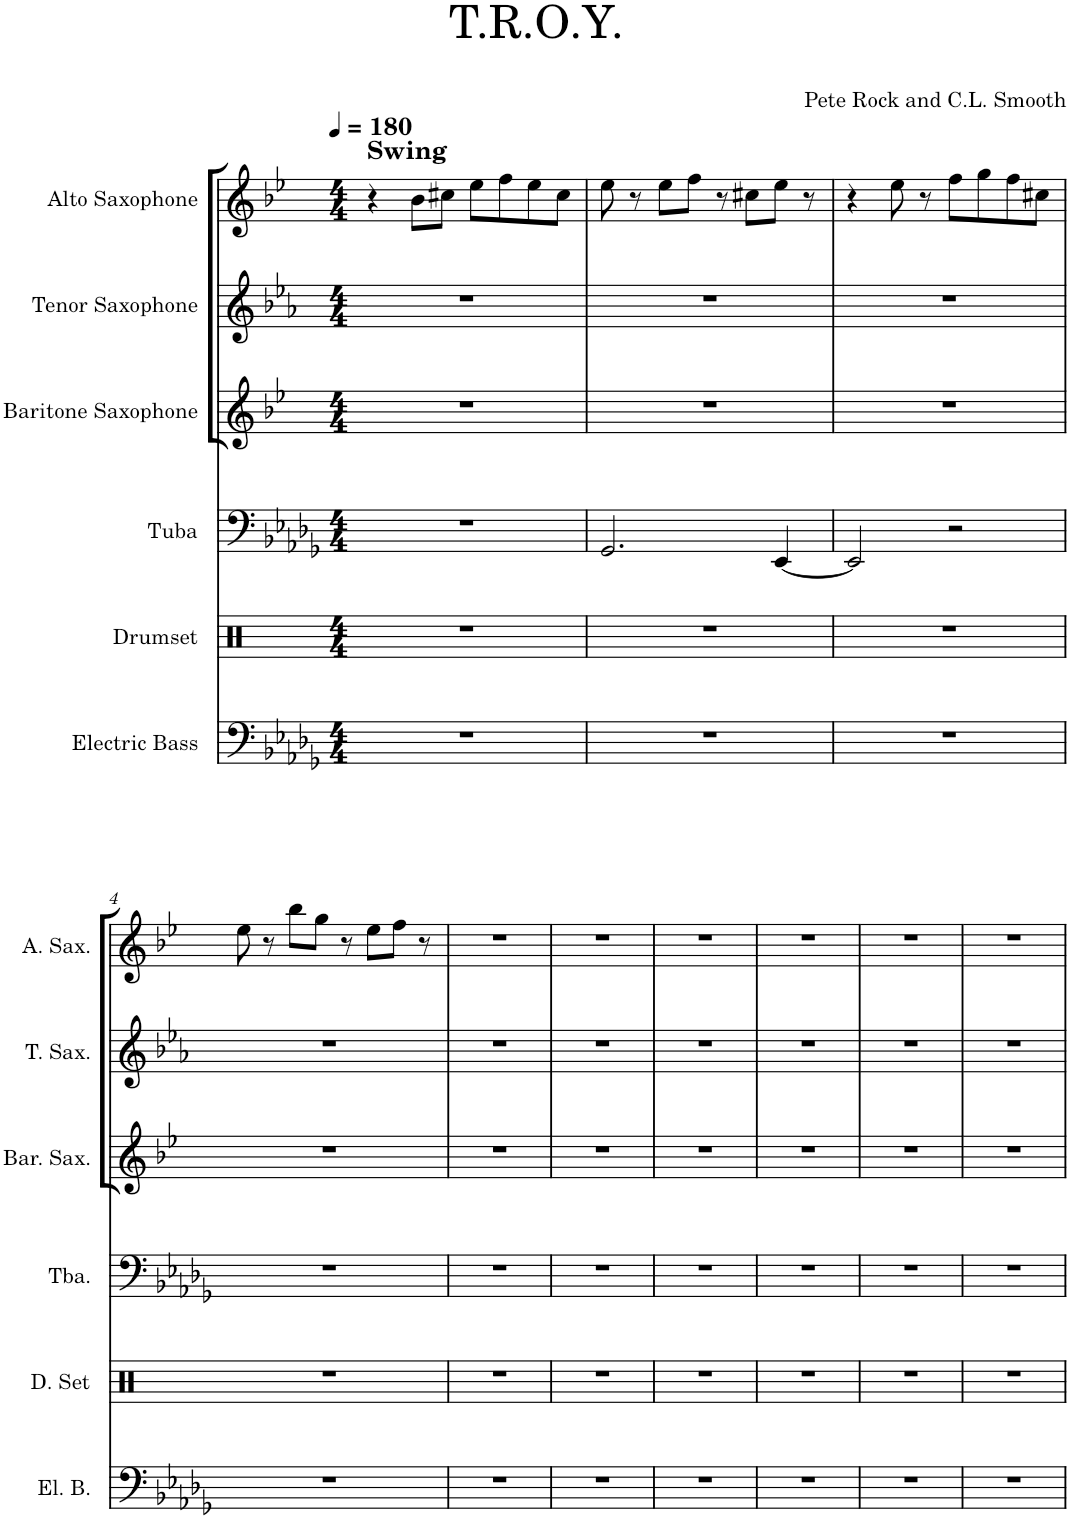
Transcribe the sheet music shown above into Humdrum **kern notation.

**kern	**kern	**kern	**kern	**kern	**kern
*part6	*part5	*part4	*part3	*part2	*part1
*staff6	*staff5	*staff4	*staff3	*staff2	*staff1
*I"Electric Bass	*I"Drumset	*I"Tuba	*I"Baritone Saxophone	*I"Tenor Saxophone	*I"Alto Saxophone
*I'El. B.	*I'D. Set	*I'Tba.	*I'Bar. Sax.	*I'T. Sax.	*I'A. Sax.
*clefF4	*clefX	*clefF4	*clefG2	*clefG2	*clefG2
*Trd7c12	*	*	*Trd12c21	*Trd8c14	*Trd5c9
*k[b-e-a-d-g-]	*k[]	*k[b-e-a-d-g-]	*k[b-e-]	*k[b-e-a-]	*k[b-e-]
*M4/4	*M4/4	*M4/4	*M4/4	*M4/4	*M4/4
*MM180	*MM180	*MM180	*MM180	*MM180	*MM180
=1	=1	=1	=1	=1	=1
!	!	!	!	!	!LO:TX:a:B:t=Swing
1r	1r	1r	1r	1r	4r
.	.	.	.	.	8b-\L
.	.	.	.	.	8cc#X\J
.	.	.	.	.	8ee-\L
.	.	.	.	.	8ff\
.	.	.	.	.	8ee-\
.	.	.	.	.	8cc#\J
=2	=2	=2	=2	=2	=2
1r	1r	2.GG-/	1r	1r	8ee-\
.	.	.	.	.	8r
.	.	.	.	.	8ee-\L
.	.	.	.	.	8ff\J
.	.	.	.	.	8r
.	.	.	.	.	8cc#X\L
.	.	[4EE-/	.	.	8ee-\J
.	.	.	.	.	8r
=3	=3	=3	=3	=3	=3
1r	1r	2EE-/]	1r	1r	4r
.	.	.	.	.	8ee-\
.	.	.	.	.	8r
.	.	2r	.	.	8ff\L
.	.	.	.	.	8gg\
.	.	.	.	.	8ff\
.	.	.	.	.	8cc#X\J
!!LO:LB:g=z
=4	=4	=4	=4	=4	=4
1r	1r	1r	1r	1r	8ee-\
.	.	.	.	.	8r
.	.	.	.	.	8bb-\L
.	.	.	.	.	8gg\J
.	.	.	.	.	8r
.	.	.	.	.	8ee-\L
.	.	.	.	.	8ff\J
.	.	.	.	.	8r
=5	=5	=5	=5	=5	=5
1r	1r	1r	1r	1r	1r
=6	=6	=6	=6	=6	=6
1r	1r	1r	1r	1r	1r
=7	=7	=7	=7	=7	=7
1r	1r	1r	1r	1r	1r
=8	=8	=8	=8	=8	=8
1r	1r	1r	1r	1r	1r
=9	=9	=9	=9	=9	=9
1r	1r	1r	1r	1r	1r
=10	=10	=10	=10	=10	=10
1r	1r	1r	1r	1r	1r
=	=	=	=	=	=
*-	*-	*-	*-	*-	*-
